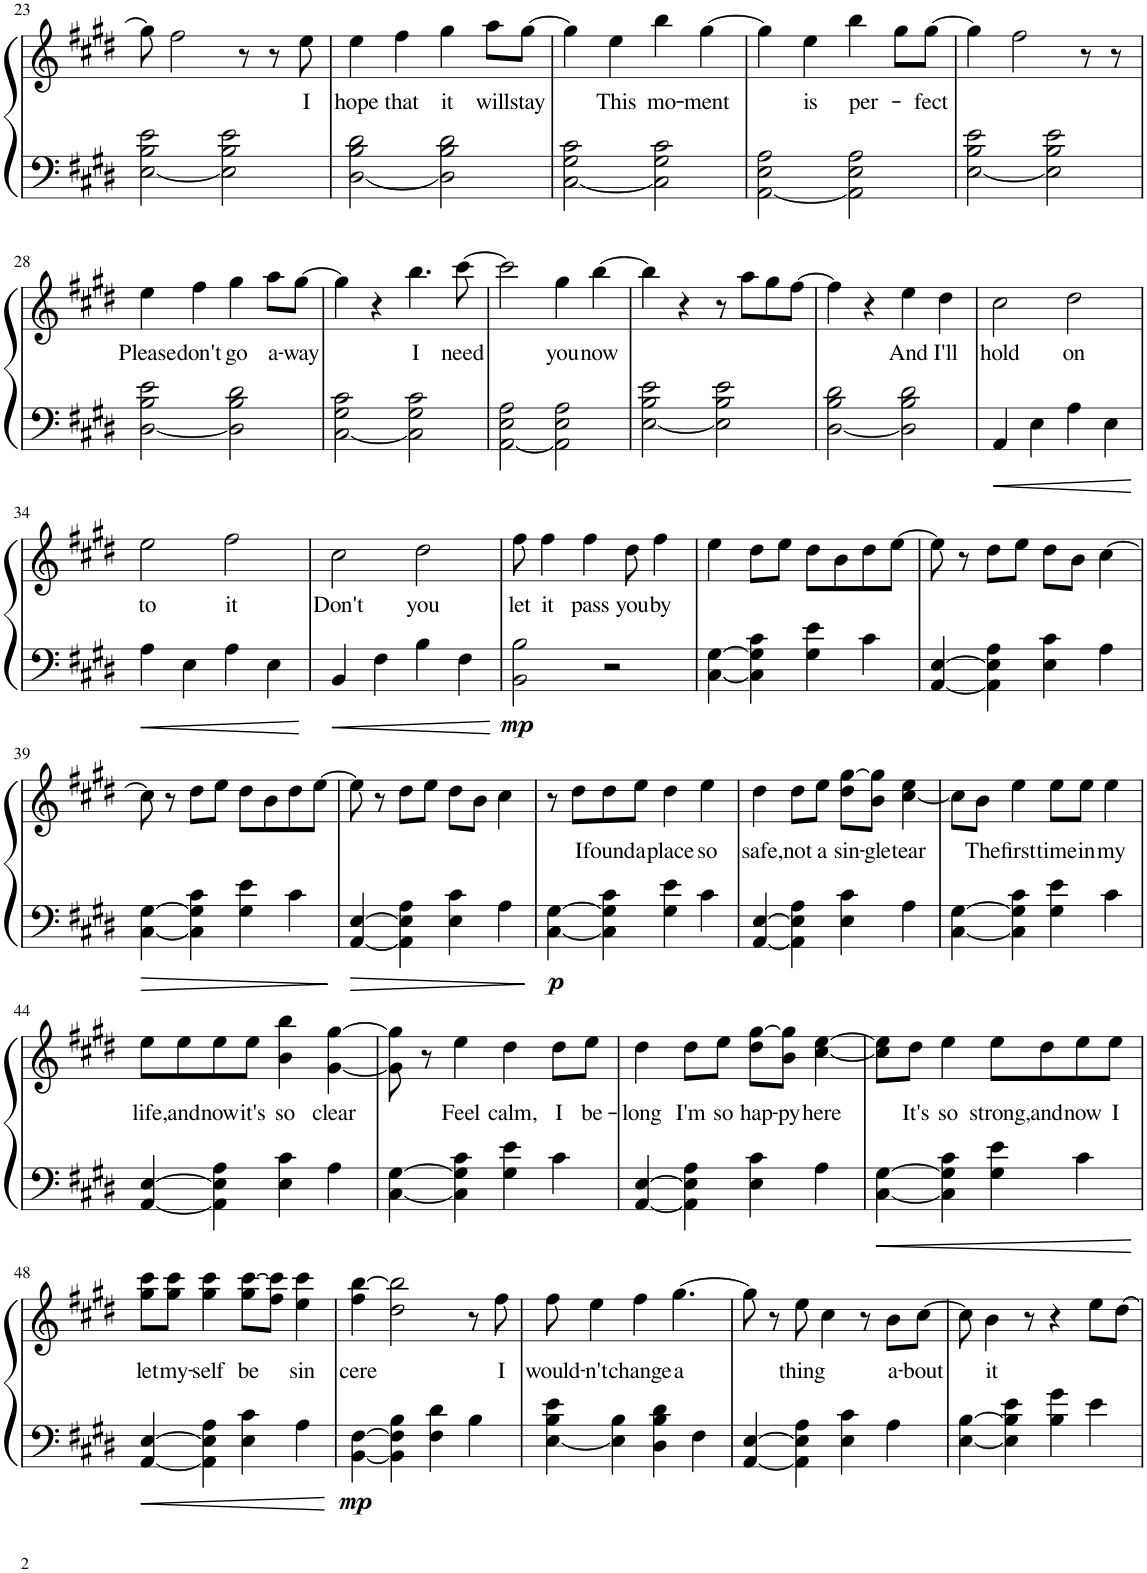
**kern	**kern	**text	**dynam
*part1	*part1	*part1	*part1
*staff2	*staff1	*staff1	*staff1/2
*I"Piano	*	*	*
*I'Pno.	*	*	*
!!LO:PB:g=z
*clefF4	*clefG2	*	*
*k[f#c#g#d#]	*k[f#c#g#d#]	*	*
*M4/4	*M4/4	*	*
=23	=23	=23	=23
[2E\ 2B\ 2e\	8gg#\]	.	.
.	2ff#\	.	.
2E\] 2B\ 2e\	.	.	.
.	8r	.	.
.	8r	.	.
!	!	!LO:LY:b	!
.	8ee\	I	.
=24	=24	=24	=24
!	!	!LO:LY:b	!
[2D#\ 2B\ 2d#\	4ee\	hope	.
!	!	!LO:LY:b	!
.	4ff#\	that	.
!	!	!LO:LY:b	!
2D#\] 2B\ 2d#\	4gg#\	it	.
!	!	!LO:LY:b	!
.	8aa\L	will	.
!	!	!LO:LY:b	!
.	[8gg#\J	stay	.
=25	=25	=25	=25
[2C#\ 2G#\ 2c#\	4gg#\]	.	.
!	!	!LO:LY:b	!
.	4ee\	This	.
!	!	!LO:LY:b	!
2C#\] 2G#\ 2c#\	4bb\	mo-	.
!	!	!LO:LY:b	!
.	[4gg#\	-ment	.
=26	=26	=26	=26
[2AA\ 2E\ 2A\	4gg#\]	.	.
!	!	!LO:LY:b	!
.	4ee\	is	.
!	!	!LO:LY:b	!
2AA\] 2E\ 2A\	4bb\	per-	.
.	8gg#\L	.	.
!	!	!LO:LY:b	!
.	[8gg#\J	-fect	.
=27	=27	=27	=27
[2E\ 2B\ 2e\	4gg#\]	.	.
.	2ff#\	.	.
2E\] 2B\ 2e\	.	.	.
.	8r	.	.
.	8r	.	.
!!LO:LB:g=z
=28	=28	=28	=28
!	!	!LO:LY:b	!
[2D#\ 2B\ 2e\	4ee\	Please	.
!	!	!LO:LY:b	!
.	4ff#\	don't	.
!	!	!LO:LY:b	!
2D#\] 2B\ 2d#\	4gg#\	go	.
!	!	!LO:LY:b	!
.	8aa\L	a-	.
!	!	!LO:LY:b	!
.	[8gg#\J	-way	.
=29	=29	=29	=29
[2C#\ 2G#\ 2c#\	4gg#\]	.	.
.	4r	.	.
!	!	!LO:LY:b	!
2C#\] 2G#\ 2c#\	4.bb\	I	.
!	!	!LO:LY:b	!
.	[8ccc#\	need	.
=30	=30	=30	=30
[2AA\ 2E\ 2A\	2ccc#\]	.	.
!	!	!LO:LY:b	!
2AA\] 2E\ 2A\	4gg#\	you	.
!	!	!LO:LY:b	!
.	[4bb\	now	.
=31	=31	=31	=31
[2E\ 2B\ 2e\	4bb\]	.	.
.	4r	.	.
2E\] 2B\ 2e\	8r	.	.
.	8aa\L	.	.
.	8gg#\	.	.
.	[8ff#\J	.	.
=32	=32	=32	=32
[2D#\ 2B\ 2d#\	4ff#\]	.	.
.	4r	.	.
!	!	!LO:LY:b	!
2D#\] 2B\ 2d#\	4ee\	And	.
!	!	!LO:LY:b	!
.	4dd#\	I'll	.
=33	=33	=33	=33
!	!	!LO:LY:b	!
4AA/	2cc#\	hold	.
4E\	.	.	.
!	!	!LO:LY:b	!
4A\	2dd#\	on	.
4E\	.	.	.
!!LO:LB:g=z
=34	=34	=34	=34
!	!	!LO:LY:b	!
4A\	2ee\	to	.
4E\	.	.	.
!	!	!LO:LY:b	!
4A\	2ff#\	it	.
4E\	.	.	.
=35	=35	=35	=35
!	!	!LO:LY:b	!
4BB/	2cc#\	Don't	.
4F#\	.	.	.
!	!	!LO:LY:b	!
4B\	2dd#\	you	.
4F#\	.	.	.
=36	=36	=36	=36
!	!	!LO:LY:b	!LO:DY:b=2
2BB\ 2B\	8ff#\	let	mp
!	!	!LO:LY:b	!
.	4ff#\	it	.
!	!	!LO:LY:b	!
.	4ff#\	pass	.
2r	.	.	.
!	!	!LO:LY:b	!
.	8dd#\	you	.
!	!	!LO:LY:b	!
.	4ff#\	by	.
=37	=37	=37	=37
[4C#\ [4G#\	4ee\	.	.
4C#\] 4G#\] 4c#\	8dd#\L	.	.
.	8ee\J	.	.
4G#\ 4e\	8dd#\L	.	.
.	8b\	.	.
4c#\	8dd#\	.	.
.	[8ee\J	.	.
=38	=38	=38	=38
[4AA/ [4E/	8ee\]	.	.
.	8r	.	.
4AA\] 4E\] 4A\	8dd#\L	.	.
.	8ee\J	.	.
4E\ 4c#\	8dd#\L	.	.
.	8b\J	.	.
4A\	[4cc#\	.	.
!!LO:LB:g=z
=39	=39	=39	=39
[4C#\ [4G#\	8cc#\]	.	.
.	8r	.	.
4C#\] 4G#\] 4c#\	8dd#\L	.	.
.	8ee\J	.	.
4G#\ 4e\	8dd#\L	.	.
.	8b\	.	.
4c#\	8dd#\	.	.
.	[8ee\J	.	.
=40	=40	=40	=40
[4AA/ [4E/	8ee\]	.	.
.	8r	.	.
4AA\] 4E\] 4A\	8dd#\L	.	.
.	8ee\J	.	.
4E\ 4c#\	8dd#\L	.	.
.	8b\J	.	.
4A\	4cc#\	.	.
=41	=41	=41	=41
!	!	!	!LO:DY:b=2
[4C#\ [4G#\	8r	.	p
!	!	!LO:LY:b	!
.	8dd#\L	I	.
!	!	!LO:LY:b	!
4C#\] 4G#\] 4c#\	8dd#\	found	.
!	!	!LO:LY:b	!
.	8ee\J	a	.
!	!	!LO:LY:b	!
4G#\ 4e\	4dd#\	place	.
!	!	!LO:LY:b	!
4c#\	4ee\	so	.
=42	=42	=42	=42
!	!	!LO:LY:b	!
[4AA/ [4E/	4dd#\	safe,	.
!	!	!LO:LY:b	!
4AA\] 4E\] 4A\	8dd#\L	not	.
!	!	!LO:LY:b	!
.	8ee\J	a	.
!	!	!LO:LY:b	!
4E\ 4c#\	8dd#\ [8gg#\L	sin-	.
!	!	!LO:LY:b	!
.	8b\ 8gg#\]J	-gle	.
!	!	!LO:LY:b	!
4A\	[4cc#\ 4ee\	tear	.
=43	=43	=43	=43
[4C#\ [4G#\	8cc#\L]	.	.
!	!	!LO:LY:b	!
.	8b\J	The	.
!	!	!LO:LY:b	!
4C#\] 4G#\] 4c#\	4ee\	first	.
!	!	!LO:LY:b	!
4G#\ 4e\	8ee\L	time	.
!	!	!LO:LY:b	!
.	8ee\J	in	.
!	!	!LO:LY:b	!
4c#\	4ee\	my	.
!!LO:LB:g=z
=44	=44	=44	=44
!	!	!LO:LY:b	!
[4AA/ [4E/	8ee\L	life,	.
!	!	!LO:LY:b	!
.	8ee\	and	.
!	!	!LO:LY:b	!
4AA\] 4E\] 4A\	8ee\	now	.
!	!	!LO:LY:b	!
.	8ee\J	it's	.
!	!	!LO:LY:b	!
4E\ 4c#\	4b\ 4bb\	so	.
!	!	!LO:LY:b	!
4A\	[4g#\ [4gg#\	clear	.
=45	=45	=45	=45
[4C#\ [4G#\	8g#\] 8gg#\]	.	.
.	8r	.	.
!	!	!LO:LY:b	!
4C#\] 4G#\] 4c#\	4ee\	Feel	.
!	!	!LO:LY:b	!
4G#\ 4e\	4dd#\	calm,	.
!	!	!LO:LY:b	!
4c#\	8dd#\L	I	.
!	!	!LO:LY:b	!
.	8ee\J	be-	.
=46	=46	=46	=46
!	!	!LO:LY:b	!
[4AA/ [4E/	4dd#\	-long	.
!	!	!LO:LY:b	!
4AA\] 4E\] 4A\	8dd#\L	I'm	.
!	!	!LO:LY:b	!
.	8ee\J	so	.
!	!	!LO:LY:b	!
4E\ 4c#\	8dd#\ [8gg#\L	hap-	.
!	!	!LO:LY:b	!
.	8b\ 8gg#\]J	-py	.
!	!	!LO:LY:b	!
4A\	[4cc#\ [4ee\	here	.
=47	=47	=47	=47
[4C#\ [4G#\	8cc#\] 8ee\]L	.	.
!	!	!LO:LY:b	!
.	8dd#\J	It's	.
!	!	!LO:LY:b	!
4C#\] 4G#\] 4c#\	4ee\	so	.
!	!	!LO:LY:b	!
4G#\ 4e\	8ee\L	strong,	.
!	!	!LO:LY:b	!
.	8dd#\	and	.
!	!	!LO:LY:b	!
4c#\	8ee\	now	.
!	!	!LO:LY:b	!
.	8ee\J	I	.
!!LO:LB:g=z
=48	=48	=48	=48
!	!	!LO:LY:b	!
[4AA/ [4E/	8gg#\ 8ccc#\L	let	.
!	!	!LO:LY:b	!
.	8gg#\ 8ccc#\J	my-	.
!	!	!LO:LY:b	!
4AA\] 4E\] 4A\	4gg#\ 4ccc#\	-self	.
!	!	!LO:LY:b	!
4E\ 4c#\	8gg#\ [8ccc#\L	be	.
.	8ff#\ 8ccc#\]J	.	.
!	!	!LO:LY:b	!
4A\	4ee\ 4ccc#\	sin	.
=49	=49	=49	=49
!	!	!LO:LY:b	!LO:DY:b=2
[4BB\ [4F#\	4ff#\ [4bb\	cere	mp
4BB\] 4F#\] 4B\	2dd#\ 2bb\]	.	.
4F#\ 4d#\	.	.	.
4B\	8r	.	.
!	!	!LO:LY:b	!
.	8ff#\	I	.
=50	=50	=50	=50
!	!	!LO:LY:b	!
[4E\ 4B\ 4e\	8ff#\	would-	.
!	!	!LO:LY:b	!
.	4ee\	-n't	.
4E\] 4B\	.	.	.
!	!	!LO:LY:b	!
.	4ff#\	change	.
4D#\ 4B\ 4d#\	.	.	.
!	!	!LO:LY:b	!
.	[4.gg#\	a	.
4F#\	.	.	.
=51	=51	=51	=51
[4AA/ [4E/	8gg#\]	.	.
.	8r	.	.
!	!	!LO:LY:b	!
4AA\] 4E\] 4A\	8ee\	thing	.
.	4cc#\	.	.
4E\ 4c#\	.	.	.
.	8r	.	.
!	!	!LO:LY:b	!
4A\	8b\L	a-	.
!	!	!LO:LY:b	!
.	[8cc#\J	-bout	.
=52	=52	=52	=52
[4E\ [4B\	8cc#\]	.	.
!	!	!LO:LY:b	!
.	4b\	it	.
4E\] 4B\] 4e\	.	.	.
.	8r	.	.
4B\ 4g#\	4r	.	.
4e\	8ee\L	.	.
.	[8dd#\J	.	.
=	=	=	=
*-	*-	*-	*-
